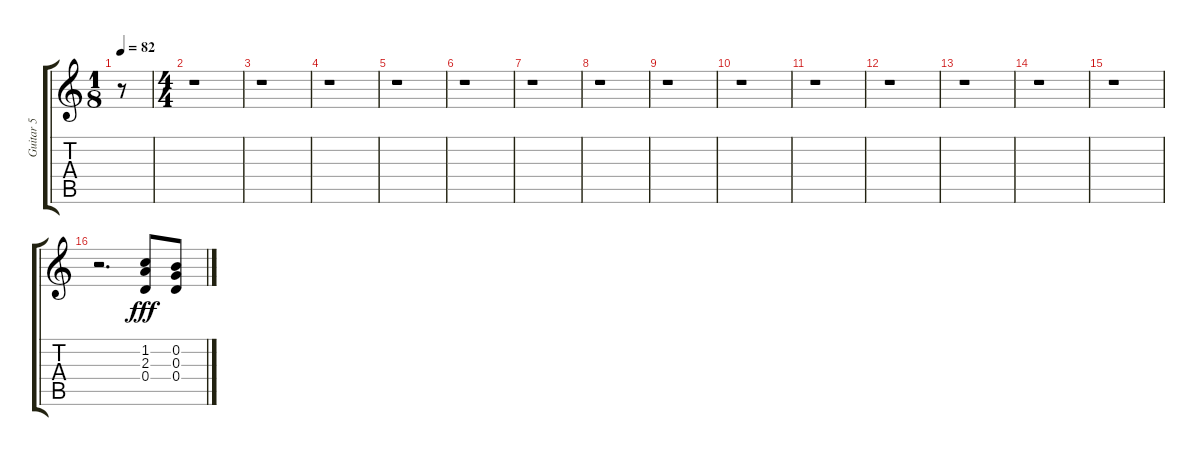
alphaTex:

\track ("Guitar 5" "Guitar 5") {instrument overdrivenguitar}
\staff {score tabs}
\tuning (E4 B3 G3 D3 A2 E2) {hide}
\ts (1 8)
\tempo 82
\clef g2
\ks c
r.8{dy fff instrument overdrivenguitar} |
\ts (4 4)
r.1 |
r.1 |
r.1 |
r.1 |
r.1 |
r.1 |
r.1 |
r.1 |
r.1 |
r.1 |
r.1 |
r.1 |
r.1 |
r.1 |
r.2{d} (1.2 2.3 0.4).8 (0.2 0.3 0.4).8
